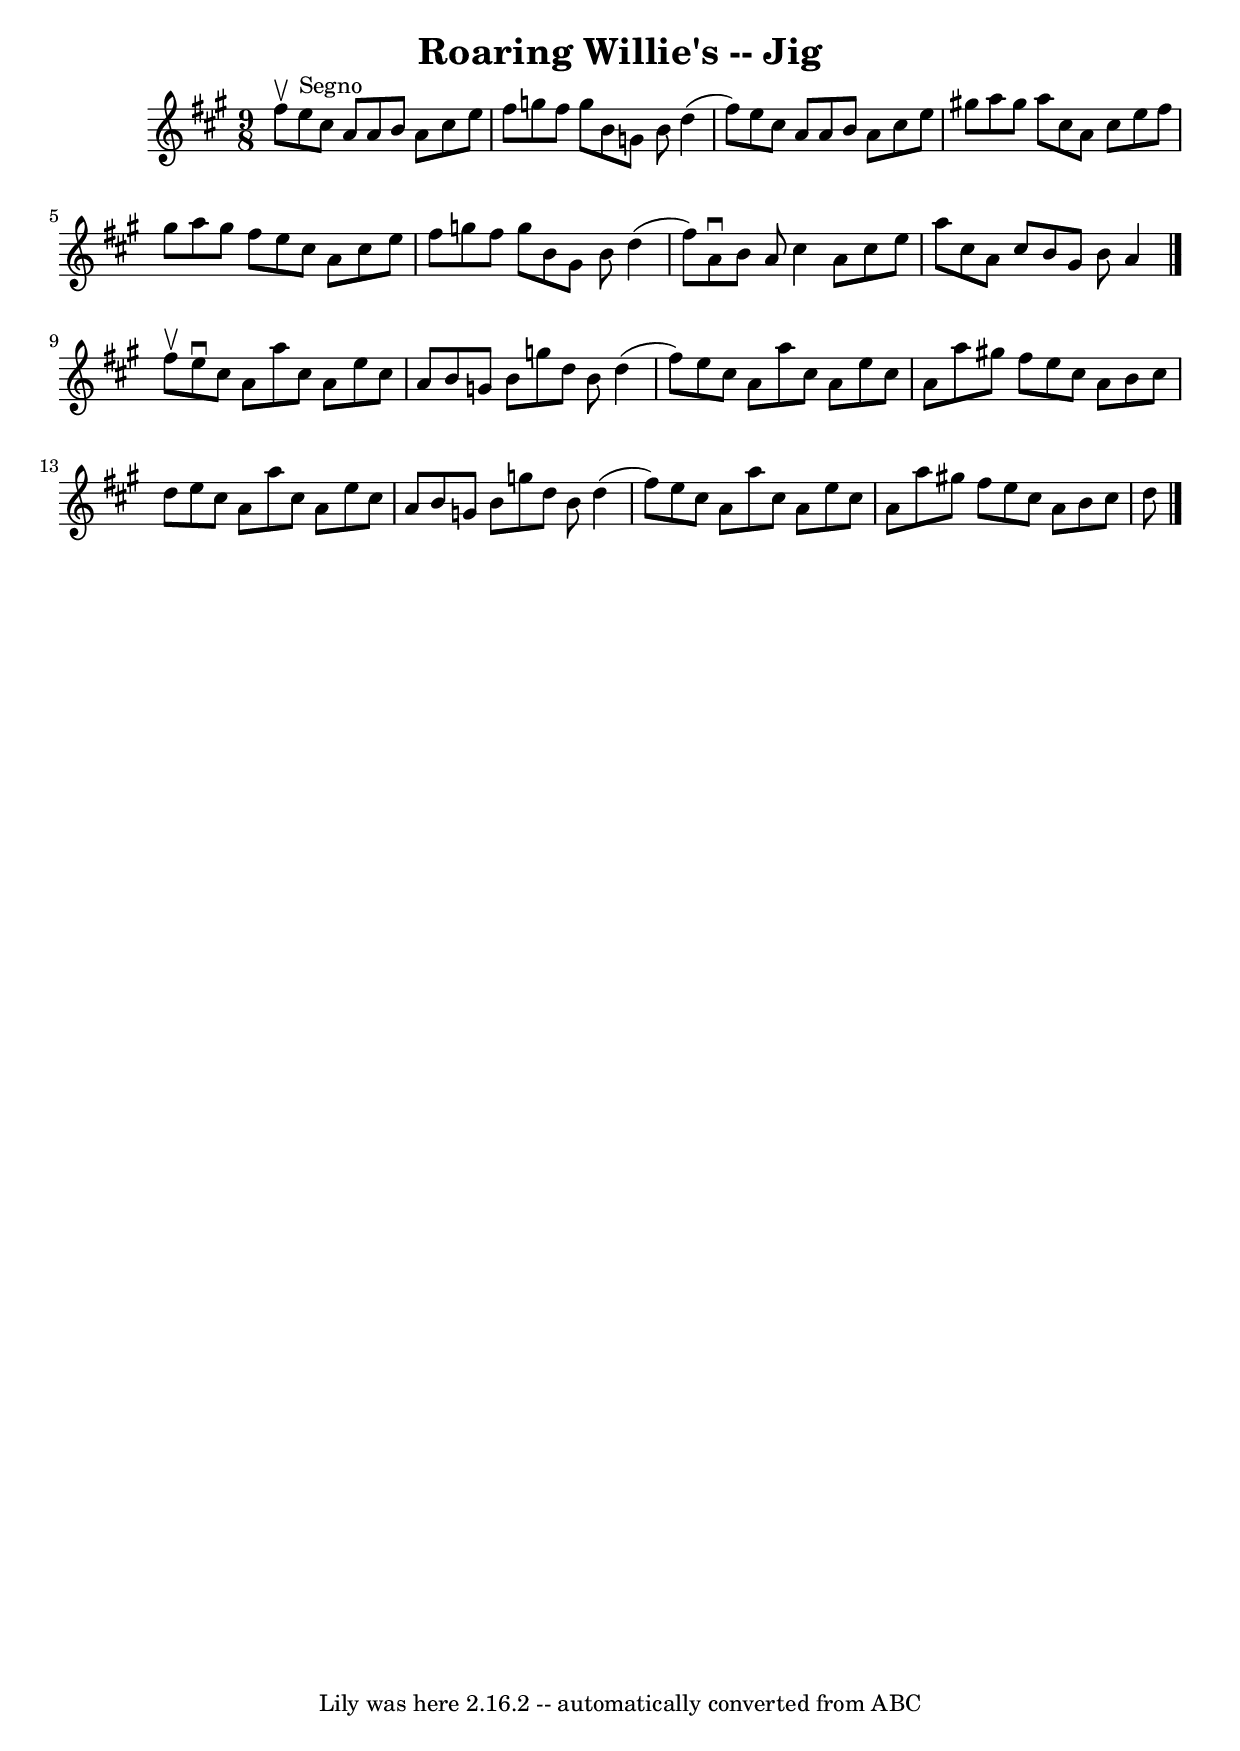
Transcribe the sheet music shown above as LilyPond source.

\version "2.7.40"
\include "Mammoth.ily"
\header {
	book = "Ryan's Mammoth Collection of Fiddle Tunes"
	crossRefNumber = "1"
	footnotes = ""
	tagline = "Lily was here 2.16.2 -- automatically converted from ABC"
	title = "Roaring Willie's -- Jig"
}
voicedefault =  {
\set Score.defaultBarType = "empty"

\time 9/8 \key a \major fis''8^\upbow       |
 e''8^"Segno"   
cis''8 a'8 a'8 b'8 a'8 cis''8 e''8 fis''8    |
   
g''8 fis''8 g''8 b'8 g'8 b'8 d''4 (fis''8)   |
   
e''8 cis''8 a'8 a'8 b'8 a'8 cis''8 e''8 gis''!8    
|
 a''8 gis''8 a''8 cis''8 a'8 cis''8 e''8 fis''8  
 gis''8    |
     |
 a''8 gis''8 fis''8 e''8 cis''8  
 a'8 cis''8 e''8 fis''8    |
 g''8 fis''8 g''8 b'8   
 gis'8 b'8 d''4 (fis''8)   |
 a'8^\downbow b'8 a'8    
cis''4 a'8 cis''8 e''8 a''8    |
 cis''8 a'8 cis''8   
 b'8 gis'8 b'8 a'4    \bar "|." fis''8^\upbow       |
   
e''8^\downbow cis''8 a'8 a''8 cis''8 a'8 e''8 cis''8    
a'8    |
 b'8 g'8 b'8 g''8 d''8 b'8 d''4 (fis''8  
-)   |
 e''8 cis''8 a'8 a''8 cis''8 a'8 e''8    
cis''8 a'8    |
 a''8 gis''!8 fis''8 e''8 cis''8 a'8  
 b'8 cis''8 d''8    |
     |
 e''8 cis''8 a'8    
a''8 cis''8 a'8 e''8 cis''8 a'8    |
 b'8 g'8 b'8  
 g''8 d''8 b'8 d''4 (fis''8)   |
 e''8 cis''8 a'8 
 a''8 cis''8 a'8 e''8 cis''8 a'8    |
 a''8 gis''!8 
 fis''8 e''8 cis''8 a'8 b'8 cis''8 d''8    <<   \bar "|."  
>>   
}

\score{
    <<

	\context Staff="default"
	{
	    \voicedefault 
	}

    >>
	\layout {
	}
	\midi {}
}
